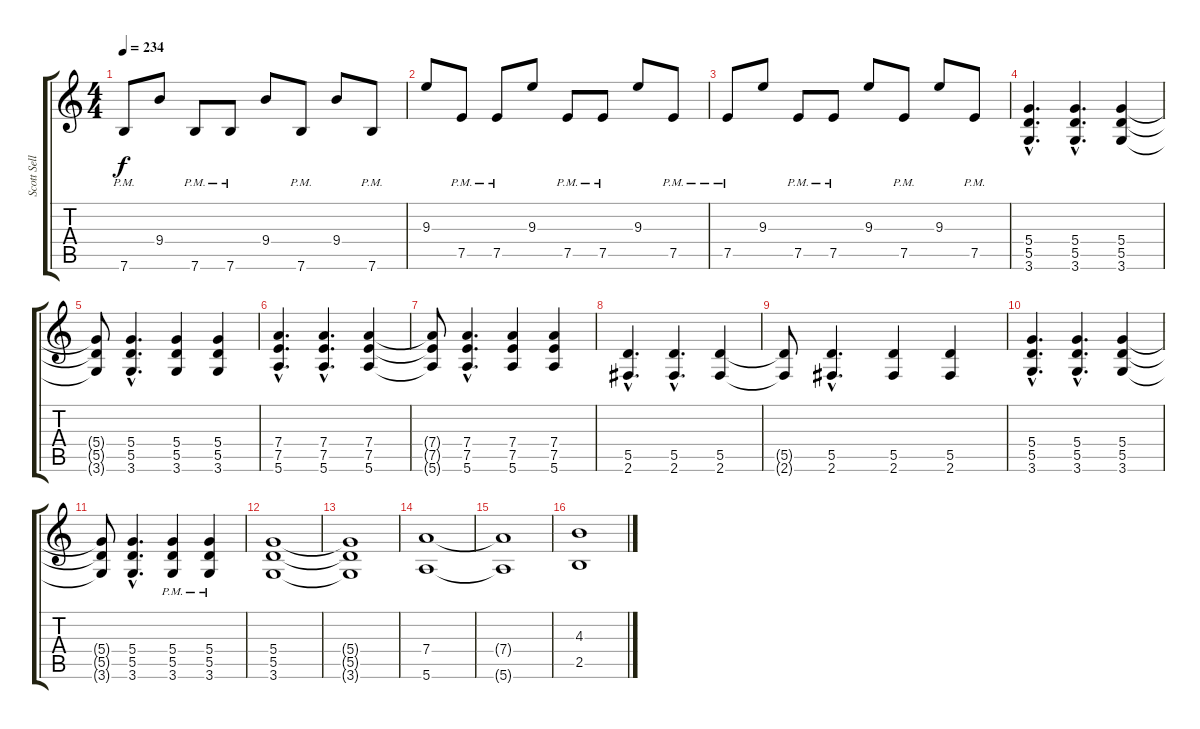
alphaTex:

\track ("Scott Sellers" "Scott Sell") {instrument distortionguitar}
\staff {score tabs}
\tuning (E4 B3 G3 D3 A2 E2) {hide}
\ts (4 4)
\tempo 234
\clef g2
\ks c
7.6{pm}.8{dy f} 9.4.8 7.6{pm}.8 7.6{pm}.8 9.4.8 7.6{pm}.8 9.4.8 7.6{pm}.8 |
9.3.8 7.5{pm}.8 7.5{pm}.8 9.3.8 7.5{pm}.8 7.5{pm}.8 9.3.8 7.5{pm}.8 |
7.5{pm}.8 9.3.8 7.5{pm}.8 7.5{pm}.8 9.3.8 7.5{pm}.8 9.3.8 7.5{pm}.8 |
(5.4{hac} 5.5{hac} 3.6{hac}).4{d} (5.4{hac} 5.5{hac} 3.6{hac}).4{d} (5.4 5.5 3.6).4 |
(5.4{t} 5.5{t} 3.6{t}).8 (5.4{hac} 5.5{hac} 3.6{hac}).4{d} (5.4 5.5 3.6).4 (5.4 5.5 3.6).4 |
(7.4{hac} 7.5{hac} 5.6{hac}).4{d} (7.4{hac} 7.5{hac} 5.6{hac}).4{d} (7.4 7.5 5.6).4 |
(7.4{t} 7.5{t} 5.6{t}).8 (7.4{hac} 7.5{hac} 5.6{hac}).4{d} (7.4 7.5 5.6).4 (7.4 7.5 5.6).4 |
(5.5{hac} 2.6{hac}).4{d} (5.5{hac} 2.6{hac}).4{d} (5.5 2.6).4 |
(5.5{t} 2.6{t}).8 (5.5{hac} 2.6{hac}).4{d} (5.5 2.6).4 (5.5 2.6).4 |
(5.4{hac} 5.5{hac} 3.6{hac}).4{d} (5.4{hac} 5.5{hac} 3.6{hac}).4{d} (5.4 5.5 3.6).4 |
(5.4{t} 5.5{t} 3.6{t}).8 (5.4{hac} 5.5{hac} 3.6{hac}).4{d} (5.4{pm} 5.5{pm} 3.6{pm}).4 (5.4{pm} 5.5{pm} 3.6{pm}).4 |
(5.4 5.5 3.6).1 |
(5.4{t} 5.5{t} 3.6{t}).1 |
(7.4 5.6).1 |
(7.4{t} 5.6{t}).1 |
(4.3 2.5).1{volume 0}
